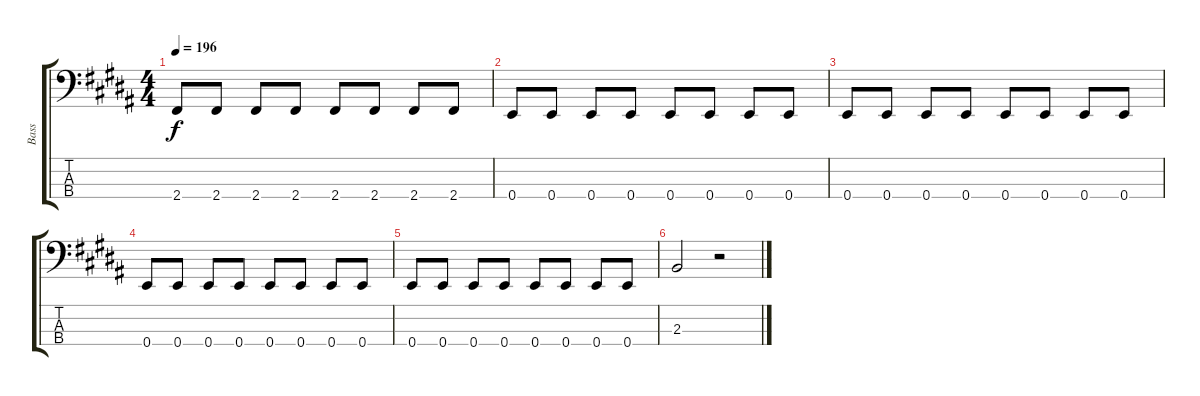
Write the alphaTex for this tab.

\track ("Bass" "Bass") {instrument electricbasspick}
\staff {score tabs}
\tuning (G2 D2 A1 E1) {hide}
\ts (4 4)
\tempo 196
\clef f4
\ks b
2.4.8{dy f} 2.4.8 2.4.8 2.4.8 2.4.8 2.4.8 2.4.8 2.4.8 |
0.4.8 0.4.8 0.4.8 0.4.8 0.4.8 0.4.8 0.4.8 0.4.8 |
0.4.8 0.4.8 0.4.8 0.4.8 0.4.8 0.4.8 0.4.8 0.4.8 |
0.4.8 0.4.8 0.4.8 0.4.8 0.4.8 0.4.8 0.4.8 0.4.8 |
0.4.8 0.4.8 0.4.8 0.4.8 0.4.8 0.4.8 0.4.8 0.4.8 |
2.3.2 r.2
